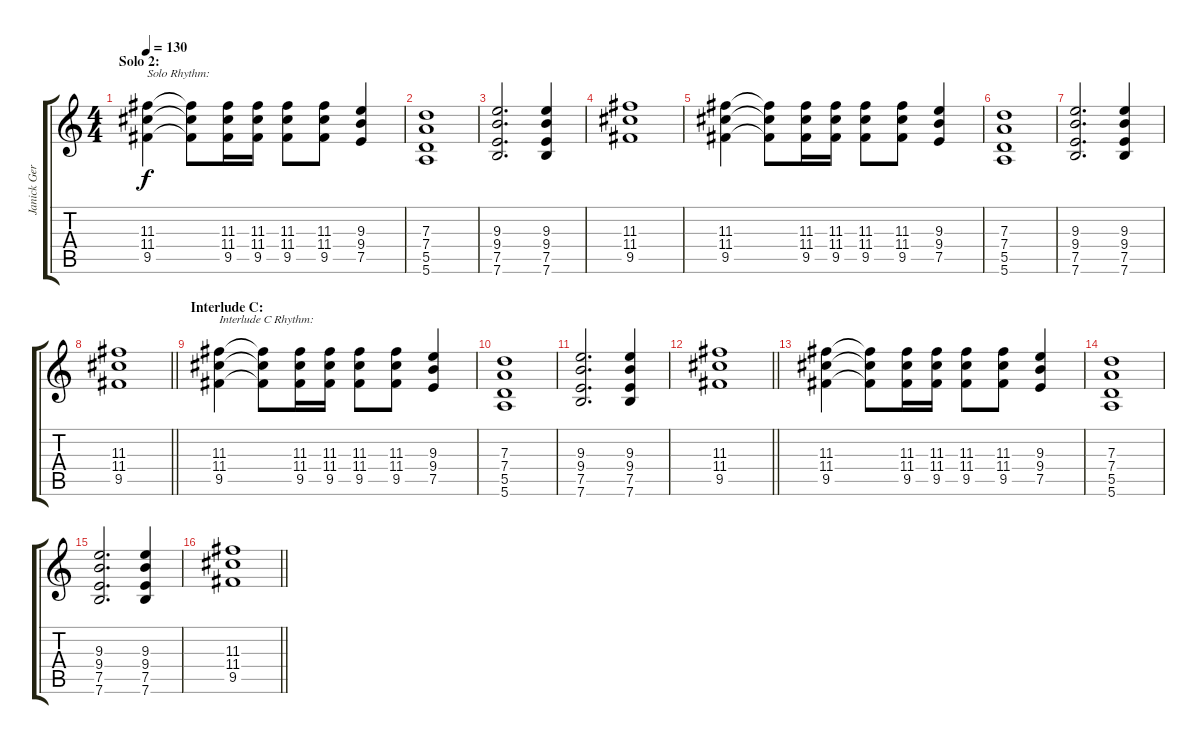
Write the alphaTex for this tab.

\track ("Janick Gers" "Janick Ger") {instrument overdrivenguitar}
\staff {score tabs}
\tuning (E4 B3 G3 D3 A2 E2) {hide}
\ts (4 4)
\section ("" "Solo 2:")
\tempo 130
\clef g2
\ks c
(11.3 11.4 9.5).4{txt "Solo Rhythm:" dy f volume 10} (11.3{t} 11.4{t} 9.5{t}).8 (11.3 11.4 9.5).16 (11.3 11.4 9.5).16 (11.3 11.4 9.5).8 (11.3 11.4 9.5).8 (9.3 9.4 7.5).4 |
(7.3 7.4 5.5 5.6).1 |
(9.3 9.4 7.5 7.6).2{d} (9.3 9.4 7.5 7.6).4 |
(11.3 11.4 9.5).1 |
(11.3 11.4 9.5).4 (11.3{t} 11.4{t} 9.5{t}).8 (11.3 11.4 9.5).16 (11.3 11.4 9.5).16 (11.3 11.4 9.5).8 (11.3 11.4 9.5).8 (9.3 9.4 7.5).4 |
(7.3 7.4 5.5 5.6).1 |
(9.3 9.4 7.5 7.6).2{d} (9.3 9.4 7.5 7.6).4 |
\barLineRight lightlight
(11.3 11.4 9.5).1 |
\section ("" "Interlude C:")
(11.3 11.4 9.5).4{txt "Interlude C Rhythm:" volume 16} (11.3{t} 11.4{t} 9.5{t}).8 (11.3 11.4 9.5).16 (11.3 11.4 9.5).16 (11.3 11.4 9.5).8 (11.3 11.4 9.5).8 (9.3 9.4 7.5).4 |
(7.3 7.4 5.5 5.6).1 |
(9.3 9.4 7.5 7.6).2{d} (9.3 9.4 7.5 7.6).4 |
\barLineRight lightlight
(11.3 11.4 9.5).1 |
(11.3 11.4 9.5).4 (11.3{t} 11.4{t} 9.5{t}).8 (11.3 11.4 9.5).16 (11.3 11.4 9.5).16 (11.3 11.4 9.5).8 (11.3 11.4 9.5).8 (9.3 9.4 7.5).4 |
(7.3 7.4 5.5 5.6).1 |
(9.3 9.4 7.5 7.6).2{d} (9.3 9.4 7.5 7.6).4 |
\barLineRight lightlight
(11.3 11.4 9.5).1
